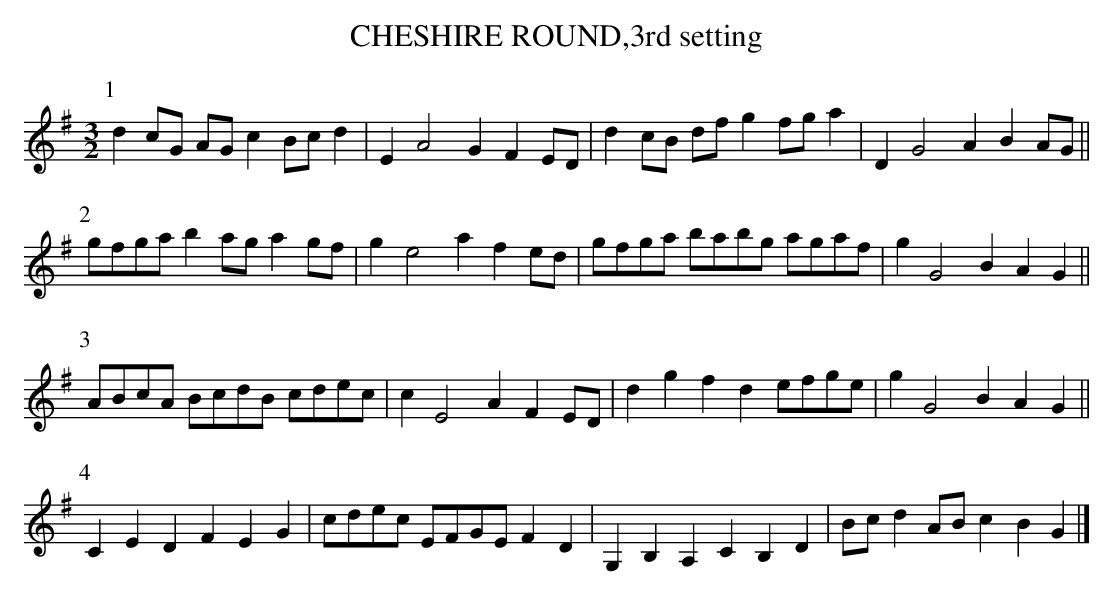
X:1
T:CHESHIRE ROUND,3rd setting
M:3/2
L:1/8
K:G
P:1
d2 cG AG c2 Bc d2 | E2 A4 G2 F2 ED |\
d2 cB df g2 fg a2 | D2 G4 A2 B2 AG ||
P:2
gfga b2 ag a2 gf| g2 e4 a2 f2 ed |\
gfga babg  agaf | g2 G4 B2 A2 G2 ||
P:3
ABcA  BcdB  cdec| c2 E4 A2 F2 ED |\
d2 g2 f2 d2 efge| g2 G4 B2 A2 G2 ||
P:4
C2 E2 D2 F2 E2 G2 | cdec EFGE F2 D2 |\
G,2 B,2 A,2 C2 B,2 D2 | Bc d2 AB c2 B2 G2 |]
